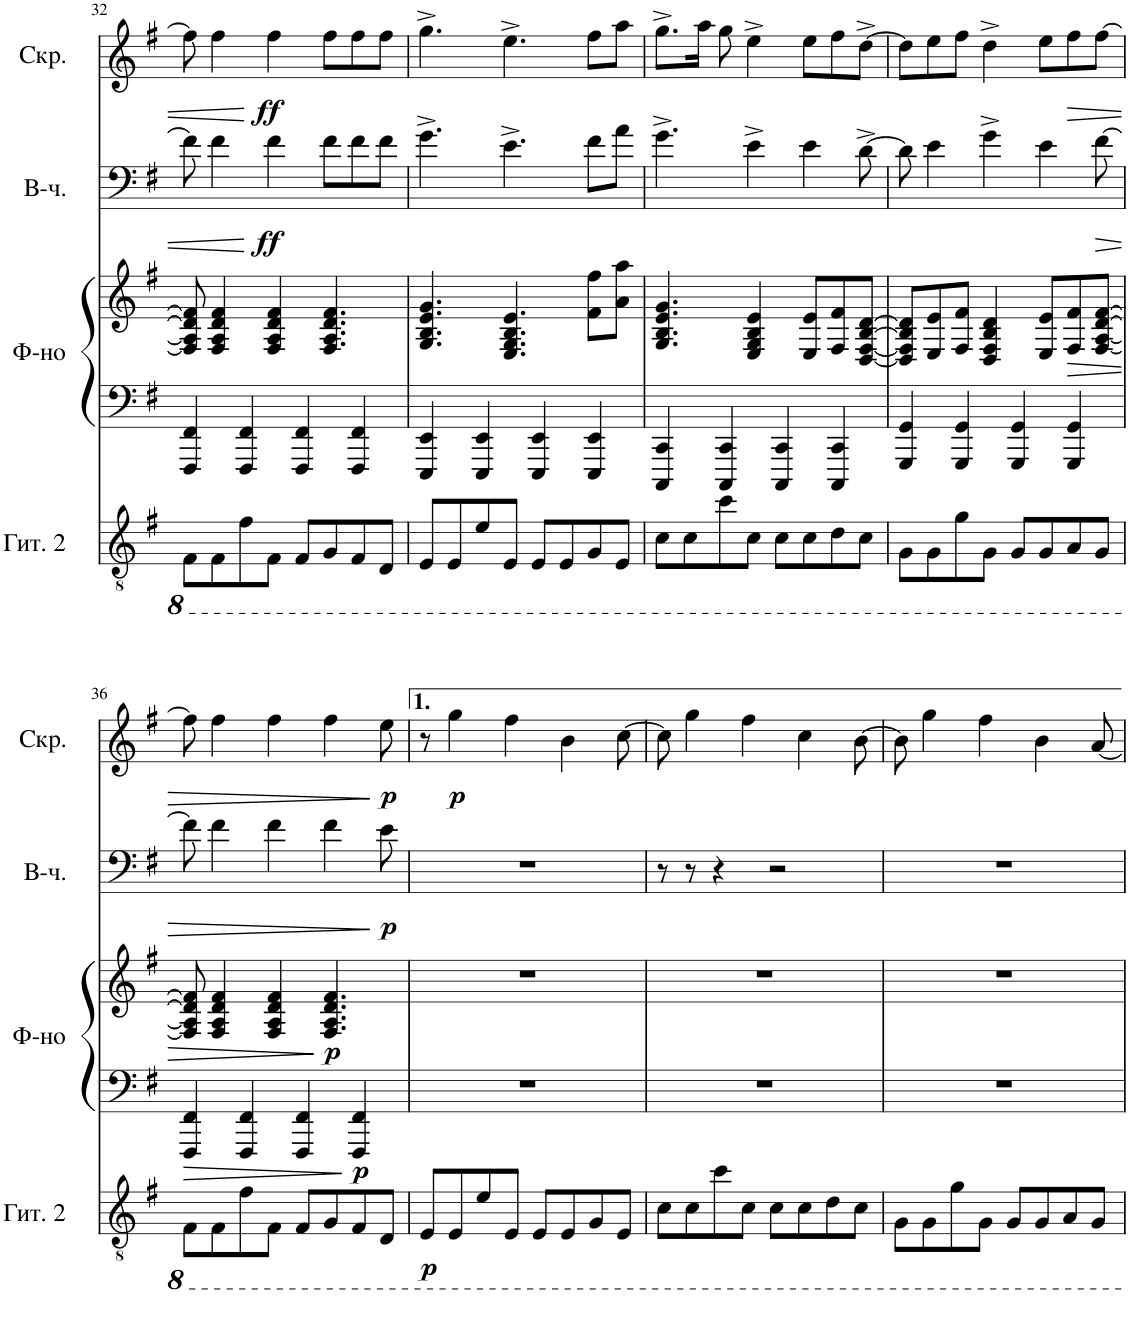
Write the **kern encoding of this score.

**kern	**dynam	**kern	**kern	**dynam	**kern	**dynam	**kern	**dynam
*part4	*part4	*part3	*part3	*part3	*part2	*part2	*part1	*part1
*staff5	*staff5	*staff4	*staff3	*staff3/4	*staff2	*staff2	*staff1	*staff1
*I"Акустическая гитара 2	*	*I"Фортепиано	*	*	*I"Виолончель	*	*I"Скрипка	*
!!LO:PB:g=z
*clefGv2	*	*clefF4	*clefG2	*	*clefF4	*	*clefG2	*
*k[f#]	*	*k[f#]	*k[f#]	*	*k[f#]	*	*k[f#]	*
*M4/4	*	*M4/4	*M4/4	*	*M4/4	*	*M4/4	*
=32	=32	=32	=32	=32	=32	=32	=32	=32
8FF#\L	.	4FFF#/ 4FF#/	8F#/] 8A/] 8d/] 8f#/]	.	8f#\]	.	8ff#\]	.
8FF#\	.	.	4F#/ 4A/ 4d/ 4f#/	.	4f#\	.	4ff#\	.
8F#\	.	4FFF#/ 4FF#/	.	.	.	.	.	.
!	!	!	!	!	!	!LO:DY:b	!	!LO:DY:b
8FF#\J	.	.	4F#/ 4A/ 4d/ 4f#/	.	4f#\	ff	4ff#\	ff
8FF#/L	.	4FFF#/ 4FF#/	.	.	.	.	.	.
8GG/	.	.	4.F#/ 4.A/ 4.d/ 4.f#/	.	8f#\L	.	8ff#\L	.
8FF#/	.	4FFF#/ 4FF#/	.	.	8f#\	.	8ff#\	.
8DD/J	.	.	.	.	8f#\J	.	8ff#\J	.
=33	=33	=33	=33	=33	=33	=33	=33	=33
8EE/L	.	4EEE/ 4EE/	4.G/ 4.B/ 4.e/ 4.g/	.	4.g^\	.	4.gg^\	.
8EE/	.	.	.	.	.	.	.	.
8E/	.	4EEE/ 4EE/	.	.	.	.	.	.
8EE/J	.	.	4.E/ 4.G/ 4.B/ 4.e/	.	4.e^\	.	4.ee^\	.
8EE/L	.	4EEE/ 4EE/	.	.	.	.	.	.
8EE/	.	.	.	.	.	.	.	.
8GG/	.	4EEE/ 4EE/	8f#\ 8ff#\L	.	8f#\L	.	8ff#\L	.
8EE/J	.	.	8a\ 8aa\J	.	8a\J	.	8aa\J	.
=34	=34	=34	=34	=34	=34	=34	=34	=34
8C\L	.	4CCC/ 4CC/	4.G/ 4.B/ 4.e/ 4.g/	.	4.g^\	.	8.gg^\L	.
8C\	.	.	.	.	.	.	.	.
.	.	.	.	.	.	.	16aa\Jk	.
8c\	.	4CCC/ 4CC/	.	.	.	.	8gg\	.
8C\J	.	.	4E/ 4G/ 4B/ 4e/	.	4e^\	.	4ee^\	.
8C\L	.	4CCC/ 4CC/	.	.	.	.	.	.
8C\	.	.	8E/ 8e/L	.	4e\	.	8ee\L	.
8D\	.	4CCC/ 4CC/	8F#/ 8f#/	.	.	.	8ff#\	.
8C\J	.	.	[8D/ [8F#/ [8B/ [8d/J	.	[8d^\	.	[8dd^\J	.
=35	=35	=35	=35	=35	=35	=35	=35	=35
8GG\L	.	4GGG/ 4GG/	8D/] 8F#/] 8B/] 8d/]L	.	8d\]	.	8dd\L]	.
8GG\	.	.	8E/ 8e/	.	4e\	.	8ee\	.
8G\	.	4GGG/ 4GG/	8F#/ 8f#/J	.	.	.	8ff#\J	.
8GG\J	.	.	4D/ 4F#/ 4B/ 4d/	.	4g^\	.	4dd^\	.
8GG/L	.	4GGG/ 4GG/	.	.	.	.	.	.
8GG/	.	.	8E/ 8e/L	.	4e\	.	8ee\L	.
!	!	!	!	!LO:HP:b	!	!	!	!LO:HP:b
8AA/	.	4GGG/ 4GG/	8F#/ 8f#/	>	.	.	8ff#\	>
!	!	!	!	!	!	!LO:HP:b	!	!
8GG/J	.	.	[8F#/ [8A/ [8d/ [8f#/J	.	[8f#\	>	[8ff#\J	.
!!LO:LB:g=z
=36	=36	=36	=36	=36	=36	=36	=36	=36
8FF#\L	.	4FFF#/ 4FF#/	8F#/] 8A/] 8d/] 8f#/]	.	8f#\]	.	8ff#\]	.
8FF#\	.	.	4F#/ 4A/ 4d/ 4f#/	.	4f#\	.	4ff#\	.
8F#\	.	4FFF#/ 4FF#/	.	.	.	.	.	.
8FF#\J	.	.	4F#/ 4A/ 4d/ 4f#/	.	4f#\	.	4ff#\	.
8FF#/L	.	4FFF#/ 4FF#/	.	.	.	.	.	.
!	!	!	!	!LO:DY:n=1:b	!	!	!	!
8GG/	.	.	4.F#/ 4.A/ 4.d/ 4.f#/	] p	4f#\	.	4ff#\	.
!	!	!	!	!LO:DY:n=2:b=2	!	!	!	!
8FF#/	.	4FFF#/ 4FF#/	.	p	.	.	.	.
!	!	!	!	!	!	!LO:DY:n=1:b	!	!LO:DY:n=1:b
8DD/J	.	.	.	.	8e\	] p	8ee\	] p
=37	=37	=37	=37	=37	=37	=37	=37	=37
!	!LO:DY:b	!	!	!	!	!	!	!
8EE/L	p	1r	1r	.	1r	.	8r	.
!	!	!	!	!	!	!	!	!LO:DY:b
8EE/	.	.	.	.	.	.	4gg\	p
8E/	.	.	.	.	.	.	.	.
8EE/J	.	.	.	.	.	.	4ff#\	.
8EE/L	.	.	.	.	.	.	.	.
8EE/	.	.	.	.	.	.	4b\	.
8GG/	.	.	.	.	.	.	.	.
8EE/J	.	.	.	.	.	.	[8cc\	.
=38	=38	=38	=38	=38	=38	=38	=38	=38
8C\L	.	1r	1r	.	8r	.	8cc\]	.
8C\	.	.	.	.	8r	.	4gg\	.
8c\	.	.	.	.	4r	.	.	.
8C\J	.	.	.	.	.	.	4ff#\	.
8C\L	.	.	.	.	2r	.	.	.
8C\	.	.	.	.	.	.	4cc\	.
8D\	.	.	.	.	.	.	.	.
8C\J	.	.	.	.	.	.	[8b\	.
=39	=39	=39	=39	=39	=39	=39	=39	=39
8GG\L	.	1r	1r	.	1r	.	8b\]	.
8GG\	.	.	.	.	.	.	4gg\	.
8G\	.	.	.	.	.	.	.	.
8GG\J	.	.	.	.	.	.	4ff#\	.
8GG/L	.	.	.	.	.	.	.	.
8GG/	.	.	.	.	.	.	4b\	.
8AA/	.	.	.	.	.	.	.	.
8GG/J	.	.	.	.	.	.	[8a/	.
=	=	=	=	=	=	=	=	=
*-	*-	*-	*-	*-	*-	*-	*-	*-
